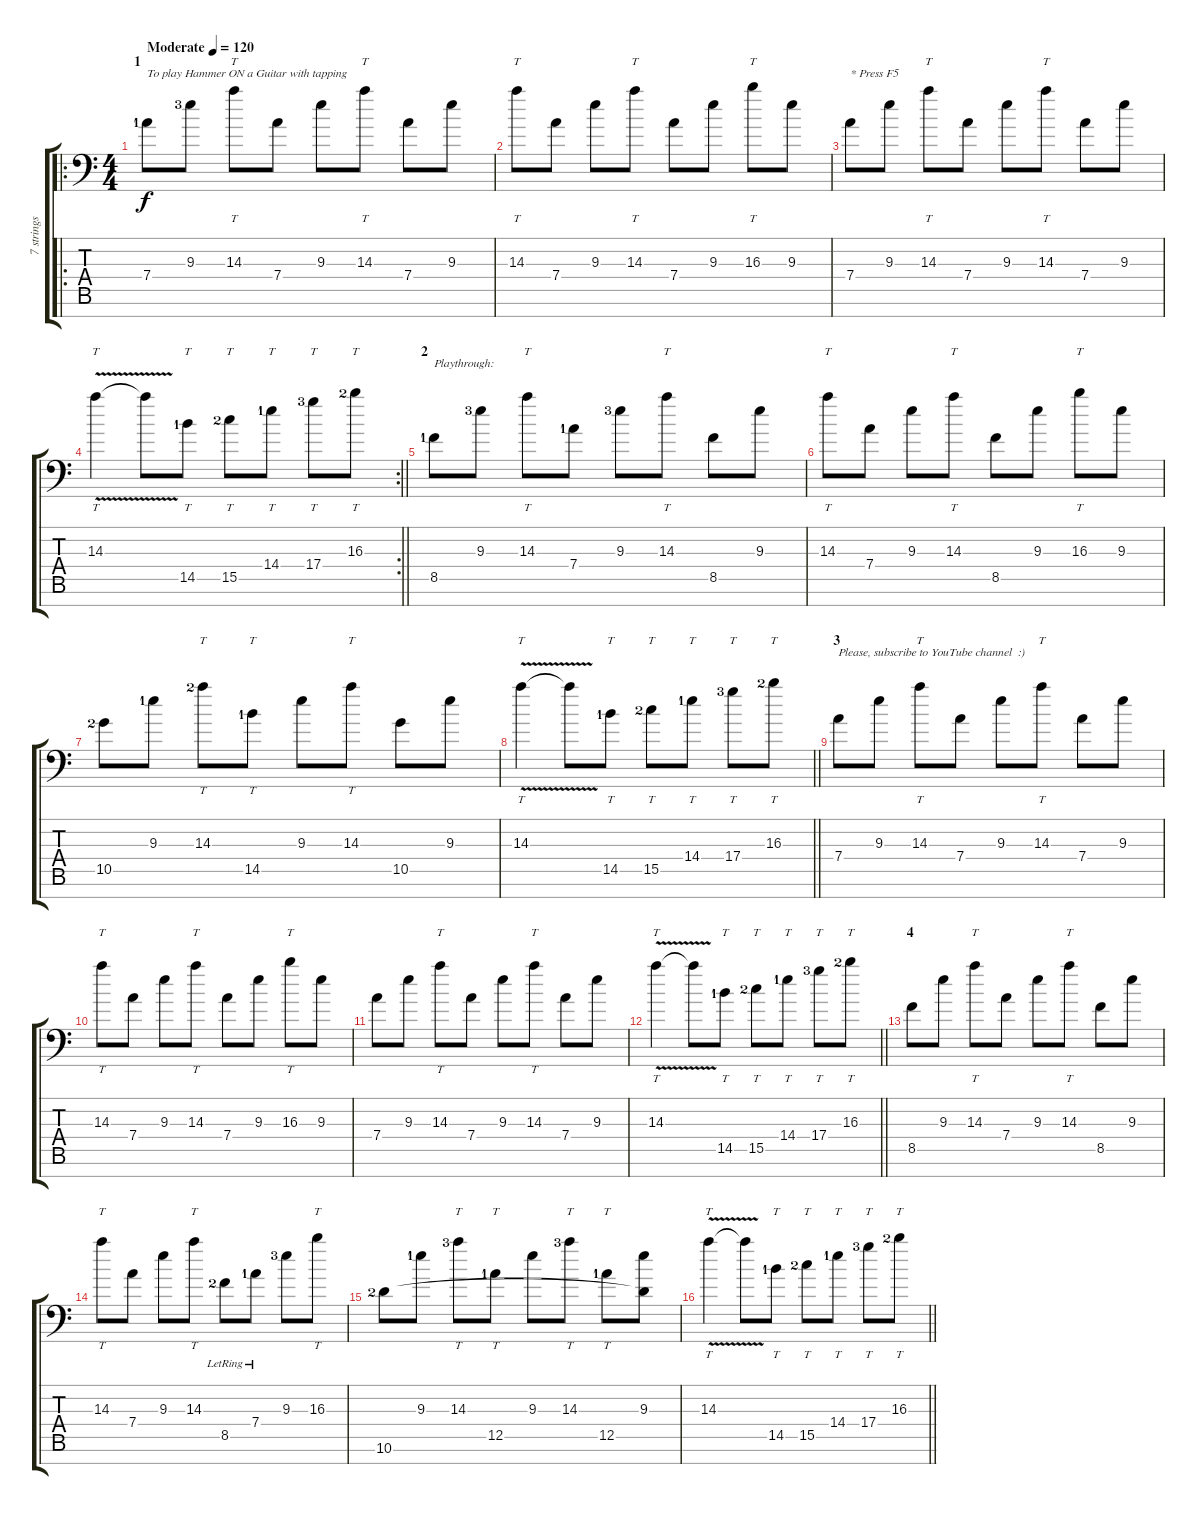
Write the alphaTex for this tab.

\track ("7 strings version" "7 strings ") {instrument acousticguitarsteel}
\staff {score tabs}
\tuning (E4 B3 G3 D3 A2 E2 A1) {hide}
\ro
\ts (4 4)
\section ("" "1")
\tempo (120 "Moderate")
\clef f4
\ks c
7.4{lf 2}.8{txt "To play Hammer ON a Guitar with tapping" dy f instrument acousticguitarsteel} 9.3{lf 4}.8 14.3.8{tt} 7.4.8 9.3.8 14.3.8{tt} 7.4.8 9.3.8 |
14.3.8{tt} 7.4.8 9.3.8 14.3.8{tt} 7.4.8 9.3.8 16.3.8{tt} 9.3.8 |
7.4.8{txt "* Press F5"} 9.3.8 14.3.8{tt} 7.4.8 9.3.8 14.3.8{tt} 7.4.8 9.3.8 |
\rc 2
\barLineRight lightlight
14.3{v}.4{tt} 14.3{t}.8 14.5{lf 2}.8{tt} 15.5{lf 3}.8{tt} 14.4{lf 2}.8{tt} 17.4{lf 4}.8{tt} 16.3{lf 3}.8{tt} |
\section ("" "2")
8.5{lf 2}.8{txt "Playthrough:"} 9.3{lf 4}.8 14.3.8{tt} 7.4{lf 2}.8 9.3{lf 4}.8 14.3.8{tt} 8.5.8 9.3.8 |
14.3.8{tt txt ""} 7.4.8 9.3.8 14.3.8{tt} 8.5.8 9.3.8 16.3.8{tt} 9.3.8 |
10.5{lf 3}.8 9.3{lf 2}.8 14.3{lf 3}.8{tt} 14.5{lf 2}.8{tt} 9.3.8 14.3.8{tt} 10.5.8 9.3.8 |
\barLineRight lightlight
14.3{v}.4{tt} 14.3{t}.8 14.5{lf 2}.8{tt} 15.5{lf 3}.8{tt} 14.4{lf 2}.8{tt} 17.4{lf 4}.8{tt} 16.3{lf 3}.8{tt} |
\section ("" "3")
7.4.8{txt "Please, subscribe to YouTube channel  :)"} 9.3.8 14.3.8{tt} 7.4.8 9.3.8 14.3.8{tt} 7.4.8 9.3.8 |
14.3.8{tt} 7.4.8 9.3.8 14.3.8{tt} 7.4.8 9.3.8 16.3.8{tt} 9.3.8 |
7.4.8 9.3.8 14.3.8{tt} 7.4.8 9.3.8 14.3.8{tt} 7.4.8 9.3.8 |
\barLineRight lightlight
14.3{v}.4{tt} 14.3{t}.8 14.5{lf 2}.8{tt} 15.5{lf 3}.8{tt} 14.4{lf 2}.8{tt} 17.4{lf 4}.8{tt} 16.3{lf 3}.8{tt} |
\section ("" "4")
8.5.8 9.3.8 14.3.8{tt} 7.4.8 9.3.8 14.3.8{tt} 8.5.8 9.3.8 |
14.3.8{tt} 7.4.8 9.3.8 14.3.8{tt} 8.5{lr lf 3}.8 7.4{lr lf 2}.8 9.3{lf 4}.8 16.3.8{tt} |
10.6{lf 3}.8 9.3{lf 2}.8 14.3{lf 4}.8{tt} 12.5{lf 2}.8{tt} 9.3.8 14.3{lf 4}.8{tt} 12.5{lf 2}.8{tt} (9.3 10.6{t}).8 |
\barLineRight lightlight
14.3{v}.4{tt} 14.3{t}.8 14.5{lf 2}.8{tt} 15.5{lf 3}.8{tt} 14.4{lf 2}.8{tt} 17.4{lf 4}.8{tt} 16.3{lf 3}.8{tt}
